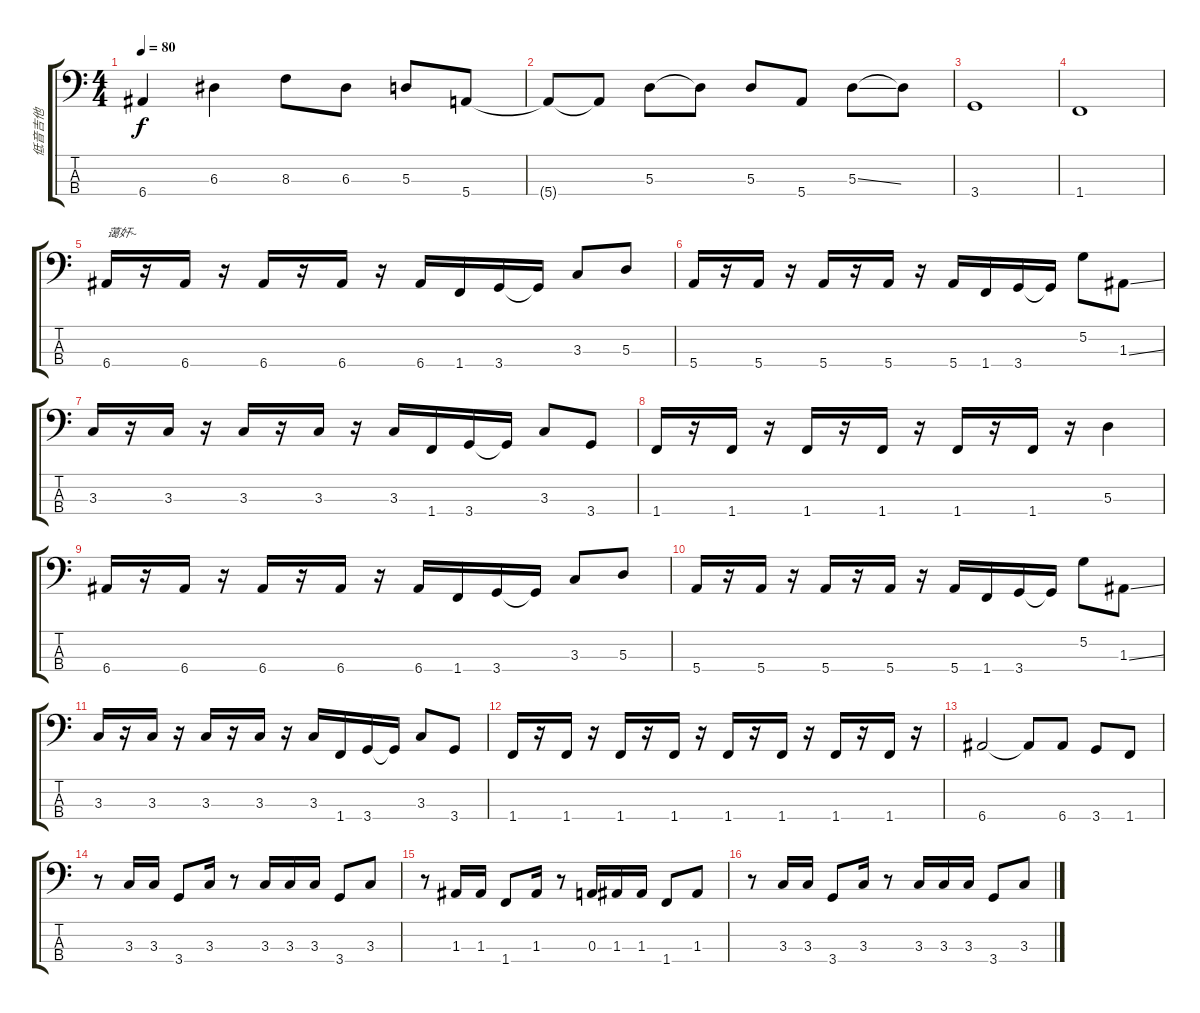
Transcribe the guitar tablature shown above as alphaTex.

\track ("低音吉他 " "低音吉他 ") {instrument electricbassfinger}
\staff {score tabs}
\tuning (G2 D2 A1 E1) {hide}
\ts (4 4)
\tempo 80
\clef f4
\ks c
6.4.4{dy f} 6.3.4 8.3.8 6.3.8 5.3.8 5.4.8 |
5.4{t}.8 5.4{t}.8 5.3.8 5.3{t}.8 5.3.8 5.4.8 5.3{ss}.8 5.3{t}.8 |
3.4.1 |
1.4.1 |
6.4.16{txt "蔼奸~"} r.16 6.4.16 r.16 6.4.16 r.16 6.4.16 r.16 6.4.16 1.4.16 3.4.16 3.4{t}.16 3.3.8 5.3.8 |
5.4.16 r.16 5.4.16 r.16 5.4.16 r.16 5.4.16 r.16 5.4.16 1.4.16 3.4.16 3.4{t}.16 5.2.8 1.3{ss}.8 |
3.3.16 r.16 3.3.16 r.16 3.3.16 r.16 3.3.16 r.16 3.3.16 1.4.16 3.4.16 3.4{t}.16 3.3.8 3.4.8 |
1.4.16 r.16 1.4.16 r.16 1.4.16 r.16 1.4.16 r.16 1.4.16 r.16 1.4.16 r.16 5.3.4 |
6.4.16 r.16 6.4.16 r.16 6.4.16 r.16 6.4.16 r.16 6.4.16 1.4.16 3.4.16 3.4{t}.16 3.3.8 5.3.8 |
5.4.16 r.16 5.4.16 r.16 5.4.16 r.16 5.4.16 r.16 5.4.16 1.4.16 3.4.16 3.4{t}.16 5.2.8 1.3{ss}.8 |
3.3.16 r.16 3.3.16 r.16 3.3.16 r.16 3.3.16 r.16 3.3.16 1.4.16 3.4.16 3.4{t}.16 3.3.8 3.4.8 |
1.4.16 r.16 1.4.16 r.16 1.4.16 r.16 1.4.16 r.16 1.4.16 r.16 1.4.16 r.16 1.4.16 r.16 1.4.16 r.16 |
6.4.2 6.4{t}.8 6.4.8 3.4.8 1.4.8 |
r.8 3.3.16 3.3.16 3.4.8 3.3.16 r.8 3.3.16 3.3.16 3.3.16 3.4.8 3.3.8 |
r.8 1.3.16 1.3.16 1.4.8 1.3.16 r.8 0.3.16 1.3.16 1.3.16 1.4.8 1.3.8 |
r.8 3.3.16 3.3.16 3.4.8 3.3.16 r.8 3.3.16 3.3.16 3.3.16 3.4.8 3.3.8
